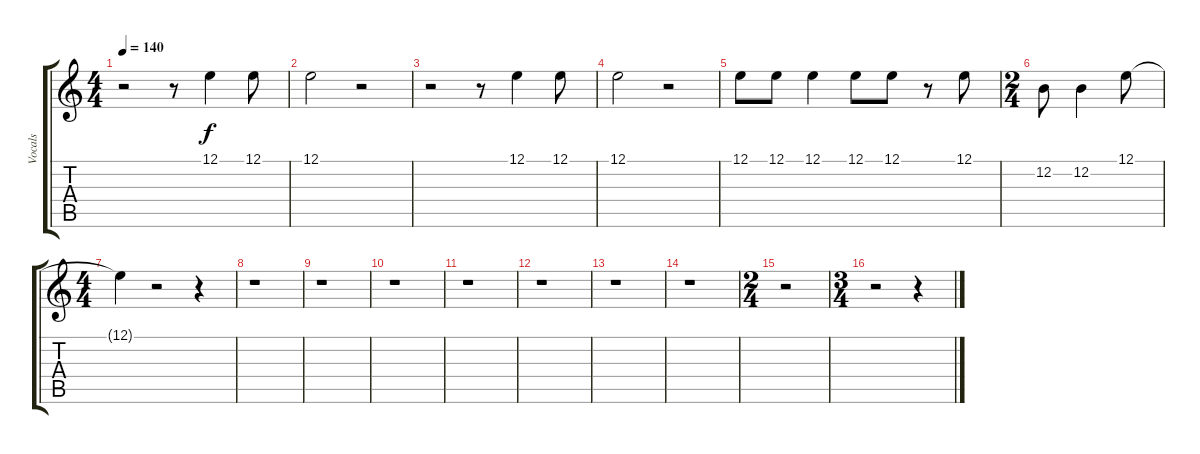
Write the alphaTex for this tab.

\track ("Vocals" "Vocals") {instrument lead2sawtooth}
\staff {score tabs}
\tuning (E4 B3 G3 D3 A2 E2) {hide}
\ts (4 4)
\tempo 140
\clef g2
\ks c
r.2{dy f} r.8 12.1.4 12.1.8 |
12.1.2 r.2 |
r.2 r.8 12.1.4 12.1.8 |
12.1.2 r.2 |
12.1.8 12.1.8 12.1.4 12.1.8 12.1.8 r.8 12.1.8 |
\ts (2 4)
12.2.8 12.2.4 12.1.8 |
\ts (4 4)
12.1{t}.4 r.2 r.4 |
r.1 |
r.1 |
r.1 |
r.1 |
r.1 |
r.1 |
r.1 |
\ts (2 4)
r.2 |
\ts (3 4)
r.2 r.4
